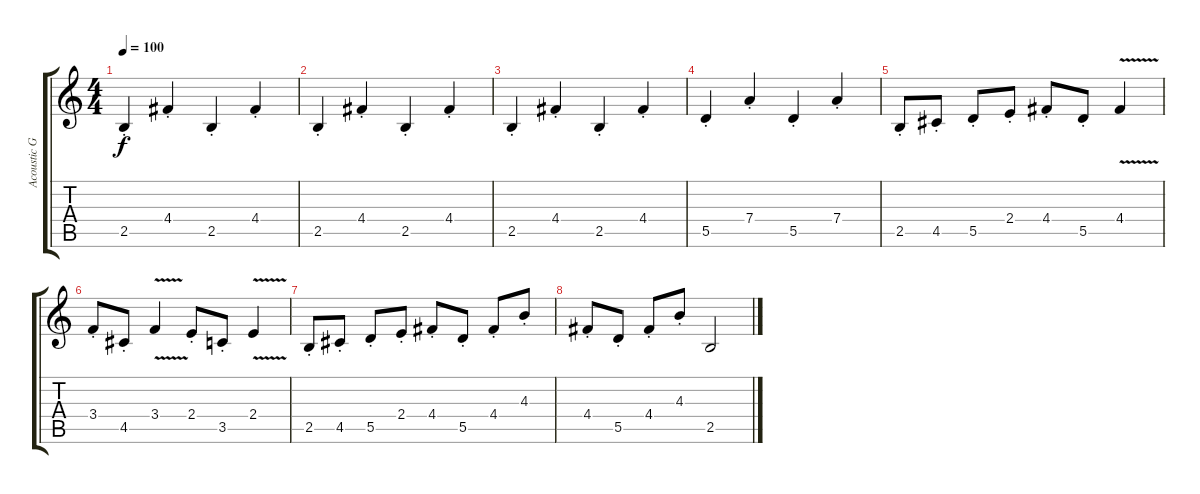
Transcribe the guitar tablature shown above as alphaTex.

\track ("Acoustic Guitar" "Acoustic G") {instrument acousticguitarsteel}
\staff {score tabs}
\tuning (E4 B3 G3 D3 A2 E2) {hide}
\ts (4 4)
\tempo 100
\clef g2
\ks c
2.5{st}.4{dy f} 4.4{st}.4 2.5{st}.4 4.4{st}.4 |
2.5{st}.4 4.4{st}.4 2.5{st}.4 4.4{st}.4 |
2.5{st}.4 4.4{st}.4 2.5{st}.4 4.4{st}.4 |
5.5{st}.4 7.4{st}.4 5.5{st}.4 7.4{st}.4 |
2.5{st}.8 4.5{st}.8 5.5{st}.8 2.4{st}.8 4.4{st}.8 5.5{st}.8 4.4{v}.4 |
3.4{st}.8 4.5{st}.8 3.4{v}.4 2.4{st}.8 3.5{st}.8 2.4{v}.4 |
2.5{st}.8 4.5{st}.8 5.5{st}.8 2.4{st}.8 4.4{st}.8 5.5{st}.8 4.4{st}.8 4.3{st}.8 |
4.4{st}.8 5.5{st}.8 4.4{st}.8 4.3{st}.8 2.5.2
